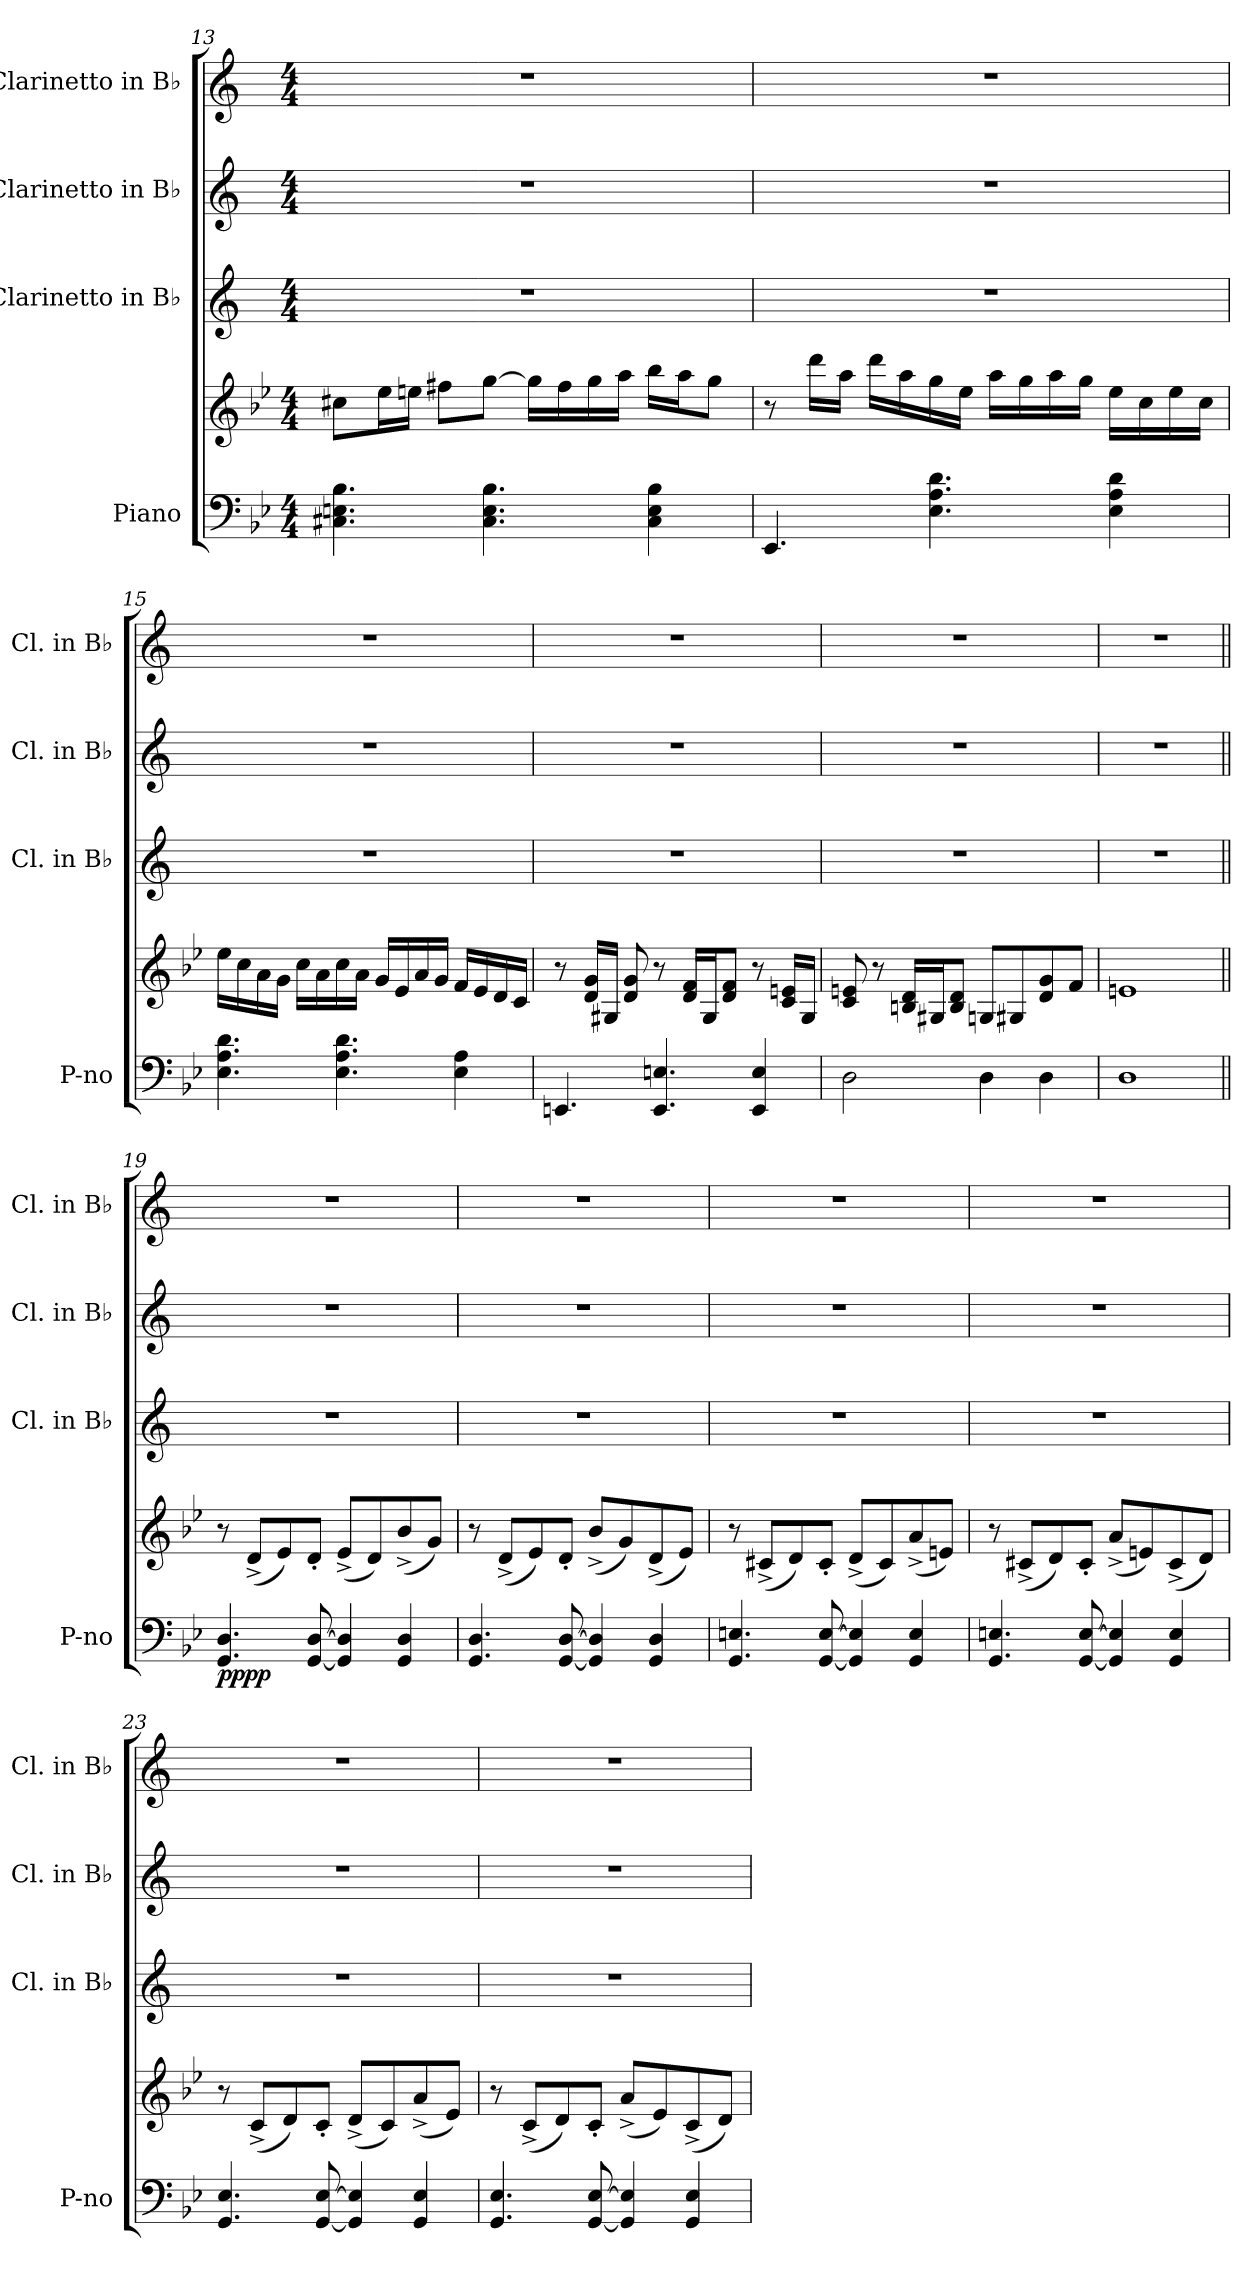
**kern	**kern	**dynam	**kern	**kern	**kern
*part4	*part4	*part4	*part3	*part2	*part1
*staff5	*staff4	*staff4/5	*staff3	*staff2	*staff1
*I"Piano	*	*	*I"Clarinetto in B♭	*I"Clarinetto in B♭	*I"Clarinetto in B♭
*I'P-no	*	*	*I'Cl. in B♭	*I'Cl. in B♭	*I'Cl. in B♭
!!LO:PB:g=z
*clefF4	*clefG2	*	*clefG2	*clefG2	*clefG2
*	*	*	*ITrd1c2	*ITrd1c2	*ITrd1c2
*k[b-e-]	*k[b-e-]	*	*k[b-e-]	*k[b-e-]	*k[b-e-]
*M4/4	*M4/4	*	*M4/4	*M4/4	*M4/4
=13	=13	=13	=13	=13	=13
4.C#X\ 4.En\ 4.B-\	8cc#X\L	.	1r	1r	1r
.	16ee-\L	.	.	.	.
.	16een\JJ	.	.	.	.
.	8ff#X\L	.	.	.	.
4.C#\ 4.E\ 4.B-\	[8gg\J	.	.	.	.
.	16gg\LL]	.	.	.	.
.	16ff#\	.	.	.	.
.	16gg\	.	.	.	.
.	16aa\JJ	.	.	.	.
4C#\ 4E\ 4B-\	16bb-\LL	.	.	.	.
.	16aa\J	.	.	.	.
.	8gg\J	.	.	.	.
=14	=14	=14	=14	=14	=14
4.EE-/	8r	.	1r	1r	1r
.	16ddd\LL	.	.	.	.
.	16aa\JJ	.	.	.	.
.	16ddd\LL	.	.	.	.
.	16aa\	.	.	.	.
4.E-\ 4.A\ 4.d\	16gg\	.	.	.	.
.	16ee-\JJ	.	.	.	.
.	16aa\LL	.	.	.	.
.	16gg\	.	.	.	.
.	16aa\	.	.	.	.
.	16gg\JJ	.	.	.	.
4E-\ 4A\ 4d\	16ee-\LL	.	.	.	.
.	16cc\	.	.	.	.
.	16ee-\	.	.	.	.
.	16cc\JJ	.	.	.	.
!!LO:LB:g=z
=15	=15	=15	=15	=15	=15
4.E-\ 4.A\ 4.d\	16ee-\LL	.	1r	1r	1r
.	16cc\	.	.	.	.
.	16a\	.	.	.	.
.	16g\JJ	.	.	.	.
.	16cc\LL	.	.	.	.
.	16a\	.	.	.	.
4.E-\ 4.A\ 4.d\	16cc\	.	.	.	.
.	16a\JJ	.	.	.	.
.	16g/LL	.	.	.	.
.	16e-/	.	.	.	.
.	16a/	.	.	.	.
.	16g/JJ	.	.	.	.
4E-\ 4A\	16f/LL	.	.	.	.
.	16e-/	.	.	.	.
.	16d/	.	.	.	.
.	16c/JJ	.	.	.	.
=16	=16	=16	=16	=16	=16
4.EEn/	8r	.	1r	1r	1r
.	16d/ 16g/LL	.	.	.	.
.	16G#X/JJ	.	.	.	.
.	8d/ 8g/	.	.	.	.
4.EE/ 4.En/	8r	.	.	.	.
.	16d/ 16f/LL	.	.	.	.
.	16G#/J	.	.	.	.
.	8d/ 8f/J	.	.	.	.
4EE/ 4E/	8r	.	.	.	.
.	16c/ 16en/LL	.	.	.	.
.	16G#/JJ	.	.	.	.
!!LO:PB:g=z
=17	=17	=17	=17	=17	=17
2D\	8c/ 8en/	.	1r	1r	1r
.	8r	.	.	.	.
.	16Bn/ 16d/LL	.	.	.	.
.	16G#X/J	.	.	.	.
.	8B/ 8d/J	.	.	.	.
4D\	8Gn/L	.	.	.	.
.	8G#X/	.	.	.	.
4D\	8d/ 8g/	.	.	.	.
.	8f/J	.	.	.	.
=18	=18	=18	=18	=18	=18
1D	1en	.	1r	1r	1r
=19||	=19||	=19||	=19||	=19||	=19||
!	!	!LO:DY:b=2	!	!	!
!	!	!LO:DY:n=1:b	!	!	!
4.GG/ 4.D/	8r	pp pp	1r	1r	1r
.	(<8d^/L	.	.	.	.
.	8e-/)	.	.	.	.
[8GG/ [8D/	8d'/J	.	.	.	.
4GG/] 4D/]	(<8e-^/L	.	.	.	.
.	8d/)	.	.	.	.
4GG/ 4D/	(<8b-^/	.	.	.	.
.	8g/J)	.	.	.	.
=20	=20	=20	=20	=20	=20
4.GG/ 4.D/	8r	.	1r	1r	1r
.	(<8d^/L	.	.	.	.
.	8e-/)	.	.	.	.
[8GG/ [8D/	8d'/J	.	.	.	.
4GG/] 4D/]	(<8b-^/L	.	.	.	.
.	8g/)	.	.	.	.
4GG/ 4D/	(<8d^/	.	.	.	.
.	8e-/J)	.	.	.	.
!!LO:LB:g=z
=21	=21	=21	=21	=21	=21
4.GG/ 4.En/	8r	.	1r	1r	1r
.	(<8c#X^/L	.	.	.	.
.	8d/)	.	.	.	.
[8GG/ [8E/	8c#'/J	.	.	.	.
4GG/] 4E/]	(<8d^/L	.	.	.	.
.	8c#/)	.	.	.	.
4GG/ 4E/	(<8a^/	.	.	.	.
.	8en/J)	.	.	.	.
=22	=22	=22	=22	=22	=22
4.GG/ 4.En/	8r	.	1r	1r	1r
.	(<8c#X^/L	.	.	.	.
.	8d/)	.	.	.	.
[8GG/ [8E/	8c#'/J	.	.	.	.
4GG/] 4E/]	(<8a^/L	.	.	.	.
.	8en/)	.	.	.	.
4GG/ 4E/	(<8c#^/	.	.	.	.
.	8d/J)	.	.	.	.
=23	=23	=23	=23	=23	=23
4.GG/ 4.E-/	8r	.	1r	1r	1r
.	(<8c^/L	.	.	.	.
.	8d/)	.	.	.	.
[8GG/ [8E-/	8c'/J	.	.	.	.
4GG/] 4E-/]	(<8d^/L	.	.	.	.
.	8c/)	.	.	.	.
4GG/ 4E-/	(<8a^/	.	.	.	.
.	8e-/J)	.	.	.	.
!!LO:PB:g=z
=24	=24	=24	=24	=24	=24
4.GG/ 4.E-/	8r	.	1r	1r	1r
.	(<8c^/L	.	.	.	.
.	8d/)	.	.	.	.
[8GG/ [8E-/	8c'/J	.	.	.	.
4GG/] 4E-/]	(<8a^/L	.	.	.	.
.	8e-/)	.	.	.	.
4GG/ 4E-/	(<8c^/	.	.	.	.
.	8d/J)	.	.	.	.
=	=	=	=	=	=
*-	*-	*-	*-	*-	*-
